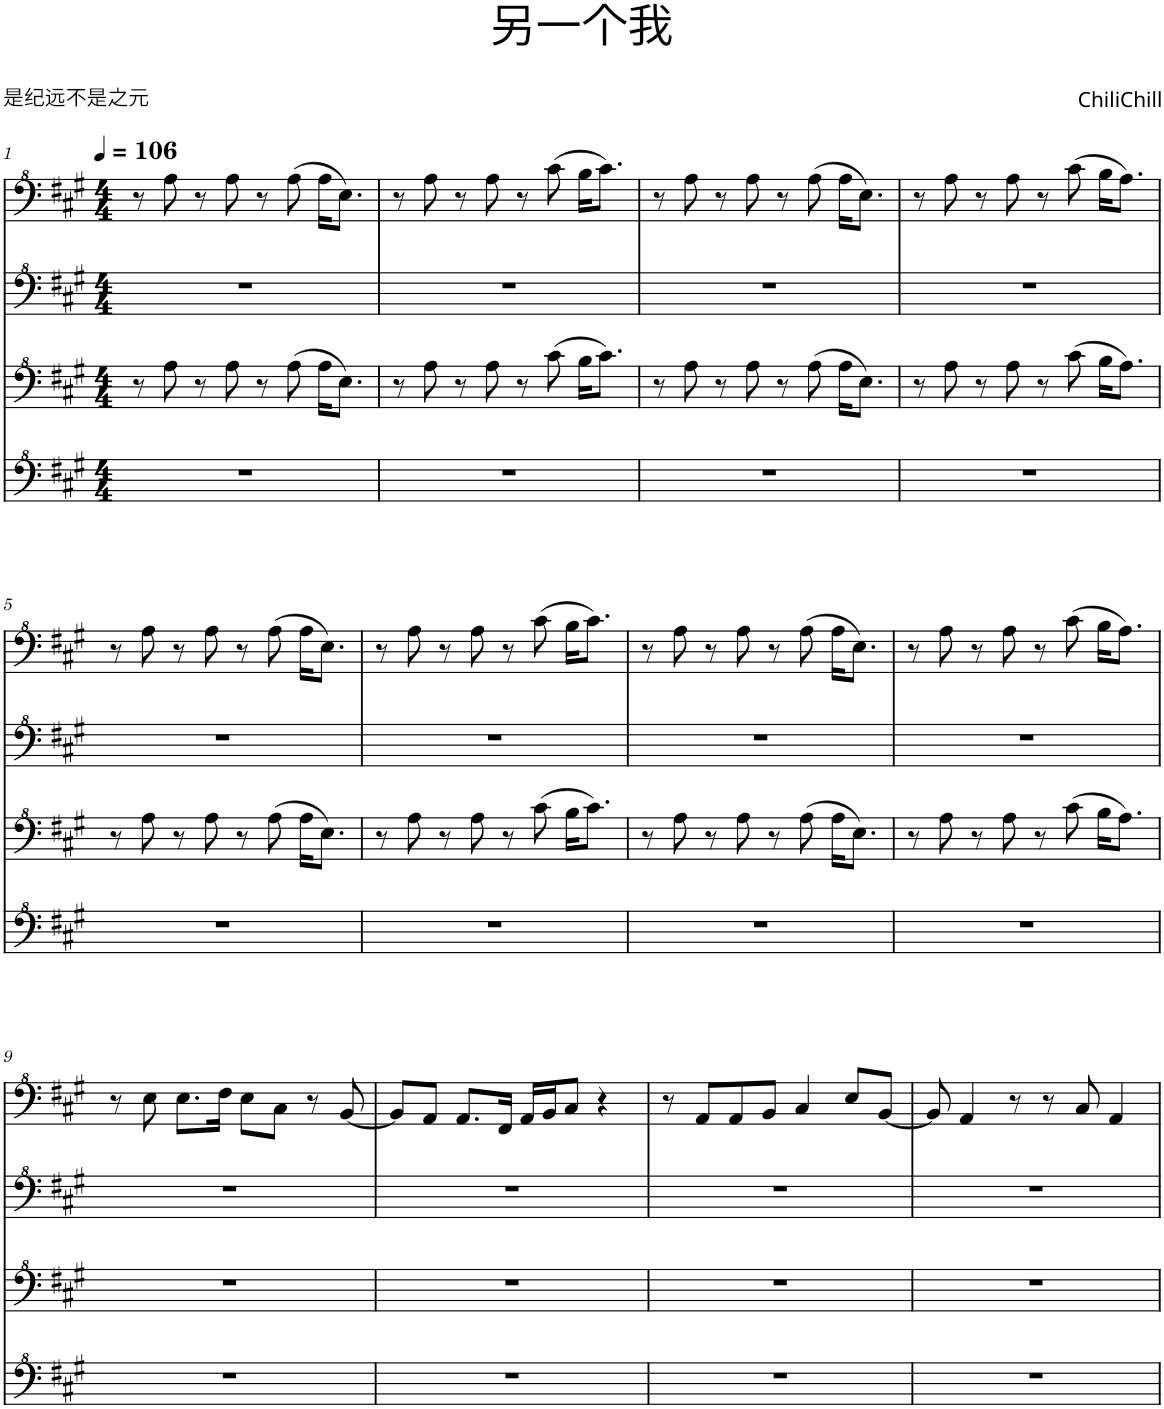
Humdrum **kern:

**kern	**kern	**kern	**kern
*part1	*part1	*part1	*part1
*staff4	*staff3	*staff2	*staff1
*I"Piano	*	*	*
*I'Pno.	*	*	*
*clefF^4	*clefF^4	*clefF^4	*clefF^4
*k[f#c#g#]	*k[f#c#g#]	*k[f#c#g#]	*k[f#c#g#]
*M4/4	*M4/4	*M4/4	*M4/4
*MM106	*MM106	*MM106	*MM106
=1	=1	=1	=1
1r	8r	1r	8r
.	8a\	.	8a\
.	8r	.	8r
.	8a\	.	8a\
.	8r	.	8r
.	8a\	.	(8a\
.	16a\KL	.	16a\KL
.	8.e\J	.	8.e\J)
=2	=2	=2	=2
1r	8r	1r	8r
.	8a\	.	8a\
.	8r	.	8r
.	8a\	.	8a\
.	8r	.	8r
.	8cc#\	.	(8cc#\
.	16b\KL	.	16b\KL
.	8.cc#\J	.	8.cc#\J)
=3	=3	=3	=3
1r	8r	1r	8r
.	8a\	.	8a\
.	8r	.	8r
.	8a\	.	8a\
.	8r	.	8r
.	8a\	.	(8a\
.	16a\KL	.	16a\KL
.	8.e\J	.	8.e\J)
=4	=4	=4	=4
1r	8r	1r	8r
.	8a\	.	8a\
.	8r	.	8r
.	8a\	.	8a\
.	8r	.	8r
.	8cc#\	.	(8cc#\
.	16b\KL	.	16b\KL
.	8.a\J	.	8.a\J)
!!LO:LB:g=z
=5	=5	=5	=5
1r	8r	1r	8r
.	8a\	.	8a\
.	8r	.	8r
.	8a\	.	8a\
.	8r	.	8r
.	8a\	.	(8a\
.	16a\KL	.	16a\KL
.	8.e\J	.	8.e\J)
=6	=6	=6	=6
1r	8r	1r	8r
.	8a\	.	8a\
.	8r	.	8r
.	8a\	.	8a\
.	8r	.	8r
.	8cc#\	.	(8cc#\
.	16b\KL	.	16b\KL
.	8.cc#\J	.	8.cc#\J)
=7	=7	=7	=7
1r	8r	1r	8r
.	8a\	.	8a\
.	8r	.	8r
.	8a\	.	8a\
.	8r	.	8r
.	8a\	.	(8a\
.	16a\KL	.	16a\KL
.	8.e\J	.	8.e\J)
=8	=8	=8	=8
1r	8r	1r	8r
.	8a\	.	8a\
.	8r	.	8r
.	8a\	.	8a\
.	8r	.	8r
.	8cc#\	.	(8cc#\
.	16b\KL	.	16b\KL
.	8.a\J	.	8.a\J)
!!LO:LB:g=z
=9	=9	=9	=9
1r	1r	1r	8r
.	.	.	8e\
.	.	.	8.e\L
.	.	.	16f#\Jk
.	.	.	8e\L
.	.	.	8c#\J
.	.	.	8r
.	.	.	[8B/
=10	=10	=10	=10
1r	1r	1r	8B/L]
.	.	.	8A/J
.	.	.	8.A/L
.	.	.	16F#/Jk
.	.	.	16A/LL
.	.	.	16B/J
.	.	.	8c#/J
.	.	.	4r
=11	=11	=11	=11
1r	1r	1r	8r
.	.	.	8A/L
.	.	.	8A/
.	.	.	8B/J
.	.	.	4c#/
.	.	.	8e/L
.	.	.	[8B/J
=12	=12	=12	=12
1r	1r	1r	8B/]
.	.	.	4A/
.	.	.	8r
.	.	.	8r
.	.	.	8c#/
.	.	.	4A/
=	=	=	=
*-	*-	*-	*-
